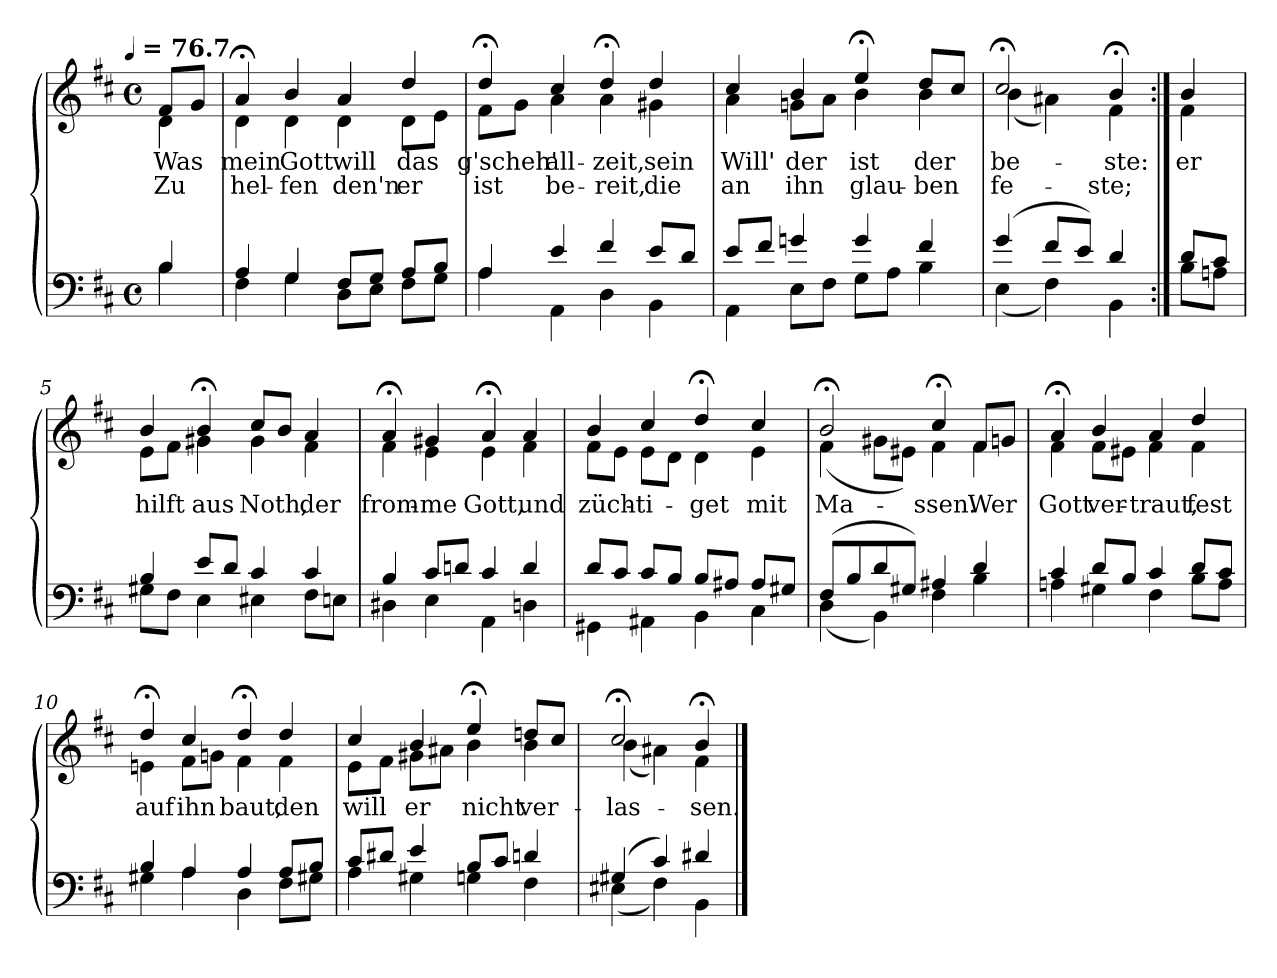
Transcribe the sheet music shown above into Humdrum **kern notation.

**kern	**kern	**text	**text	**dynam
*part1	*part1	*part1	*part1	*part1
*staff2	*staff1	*staff1	*staff1	*staff1/2
*clefF4	*clefG2	*	*	*
*k[f#c#]	*k[f#c#]	*	*	*
!!LO:TX:omd:t=[quarter] = 76.7
*M4/4	*M4/4	*	*	*
*met(c)	*met(c)	*	*	*
*MM76	*MM76	*	*	*
=	=	=	=	=
*^	*^	*	*	*
4B	4B	8f#L	4d	Was	Zu	.
.	.	8gJ	.	.	.	.
=1	=1	=1	=1	=1	=1	=1
*	*	*MM78	*	*	*	*
4A	4F#	4a;<	4d	mein	hel-	.
4G	4G	4b	4d	Gott	-fen	.
8F#L	8DL	4a	4d	will	den'n	.
8GJ	8EJ	.	.	.	.	.
8AL	8F#L	4dd	8dL	das	er	.
8BJ	8GJ	.	8eJ	.	.	.
=2	=2	=2	=2	=2	=2	=2
4A	4A	4dd;<	8f#L	g'scheh'	ist	.
.	.	.	8gJ	.	.	.
4e	4AA	4cc#	4a	all-	be-	♩ = 76
4f#	4D	4dd;<	4a	-zeit,	-reit,	.
8eL	4BB	4dd	4g#X	sein	die	♩ = 78
8dJ	.	.	.	.	.	.
=3	=3	=3	=3	=3	=3	=3
8eL	4AA	4cc#	4a	Will'	an	.
8f#J	.	.	.	.	.	.
4gn	8EL	4b	8gnL	der	ihn	♩ = 77
.	8F#J	.	8aJ	.	.	.
4g	8GL	4ee;<	4b	ist	glau-	.
.	8AJ	.	.	.	.	.
4f#	4B	8ddL	4b	der	-ben	♩ = 76
.	.	8cc#J	.	.	.	.
=4	=4	=4	=4	=4	=4	=4
*	*	*MM74	*	*	*	*
(4g	(4E	2cc#;<	(4b	be-	fe-	.
8f#L	4F#)	.	4a#X)	.	.	.
8eJ)	.	.	.	.	.	.
4d	4BB	4b;<	4f#	-ste:	-ste;	.
!!LO:LB:g=z	!!
=:|!	=:|!	=:|!	=:|!	=:|!	=:|!	=:|!
*	*	*MM77	*	*	*	*
8dL	8BL	4b	4f#	er	.	.
8c#J	8AnJ	.	.	.	.	.
=5	=5	=5	=5	=5	=5	=5
4B	8G#XL	4b	8eL	hilft	.	.
.	8F#J	.	8f#J	.	.	.
8eL	4E	4b;<	4g#X	aus	.	.
8dJ	.	.	.	.	.	.
4c#	4E#X	8cc#L	4g#	Noth,	.	.
.	.	8bJ	.	.	.	.
4c#	8F#L	4a	4f#	der	.	.
.	8EnJ	.	.	.	.	.
=6	=6	=6	=6	=6	=6	=6
*	*	*MM74	*	*	*	*
4B	4D#X	4a;<	4f#	from-	.	.
8c#L	4E	4g#X	4e	-me	.	♩ = 72.4
8dnJ	.	.	.	.	.	.
4c#	4AA	4a;<	4e	Gott,	.	.
4d	4Dn	4a	4f#	und	.	♩ = 74
=7	=7	=7	=7	=7	=7	=7
8dL	4GG#X	4b	8f#L	züch-	.	.
8c#J	.	.	8eJ	.	.	.
8c#L	4AA#X	4cc#	8eL	-ti-	.	.
8BJ	.	.	8dJ	.	.	.
8BL	4BB	4dd;<	4d	-get	.	.
8A#XJ	.	.	.	.	.	.
8A#L	4C#	4cc#	4e	mit	.	.
8G#XJ	.	.	.	.	.	.
=8	=8	=8	=8	=8	=8	=8
*	*	*MM72	*	*	*	*
(8F#L	(4D	2b;<	(4f#	Ma-	.	.
8B	.	.	.	.	.	.
8d	4BB)	.	8g#XL	.	.	.
8G#XJ)	.	.	8e#XJ)	.	.	.
4A#X	4F#	4cc#;<	4f#	-ssen.	.	.
4d	4B	8f#L	4f#	Wer	.	♩ = 73
.	.	8gnJ	.	.	.	.
!!LO:LB:g=z	!!
=9	=9	=9	=9	=9	=9	=9
4c#	4An	4a;<	4f#	Gott	.	.
8dL	4G#X	4b	8f#L	ver-	.	.
8BJ	.	.	8e#XJ	.	.	.
4c#	4F#	4a	4f#	-traut,	.	.
8dL	8BL	4dd	4f#	fest	.	.
8c#J	8AJ	.	.	.	.	.
=10	=10	=10	=10	=10	=10	=10
*	*	*MM72	*	*	*	*
4B	4G#X	4dd;<	4en	auf	.	.
4A	4A	4cc#	8f#L	ihn	.	.
.	.	.	8gnJ	.	.	.
4A	4D	4dd;<	4f#	baut,	.	.
8AL	8F#L	4dd	4f#	den	.	♩ = 70
8BJ	8G#XJ	.	.	.	.	.
=11	=11	=11	=11	=11	=11	=11
8c#L	4A	4cc#	8eL	will	.	.
8d#XJ	.	.	8f#J	.	.	.
4e	4G#X	4b	8g#XL	er	.	.
.	.	.	8a#XJ	.	.	.
8BL	4Gn	4ee;<	4b	nicht	.	.
8c#J	.	.	.	.	.	.
4dn	4F#	8ddnL	4b	ver-	.	.
.	.	8cc#J	.	.	.	.
=12	=12	=12	=12	=12	=12	=12
*	*	*MM63	*	*	*	*
(4G#X	(4E#X	2cc#;<	(4b	-las-	.	.
4c#)	4F#)	.	4a#X)	.	.	.
4d#X	4BB	4b;<	4f#	-sen.	.	.
*v	*v	*	*	*	*	*
*	*v	*v	*	*	*
==	==	==	==	==
*-	*-	*-	*-	*-
